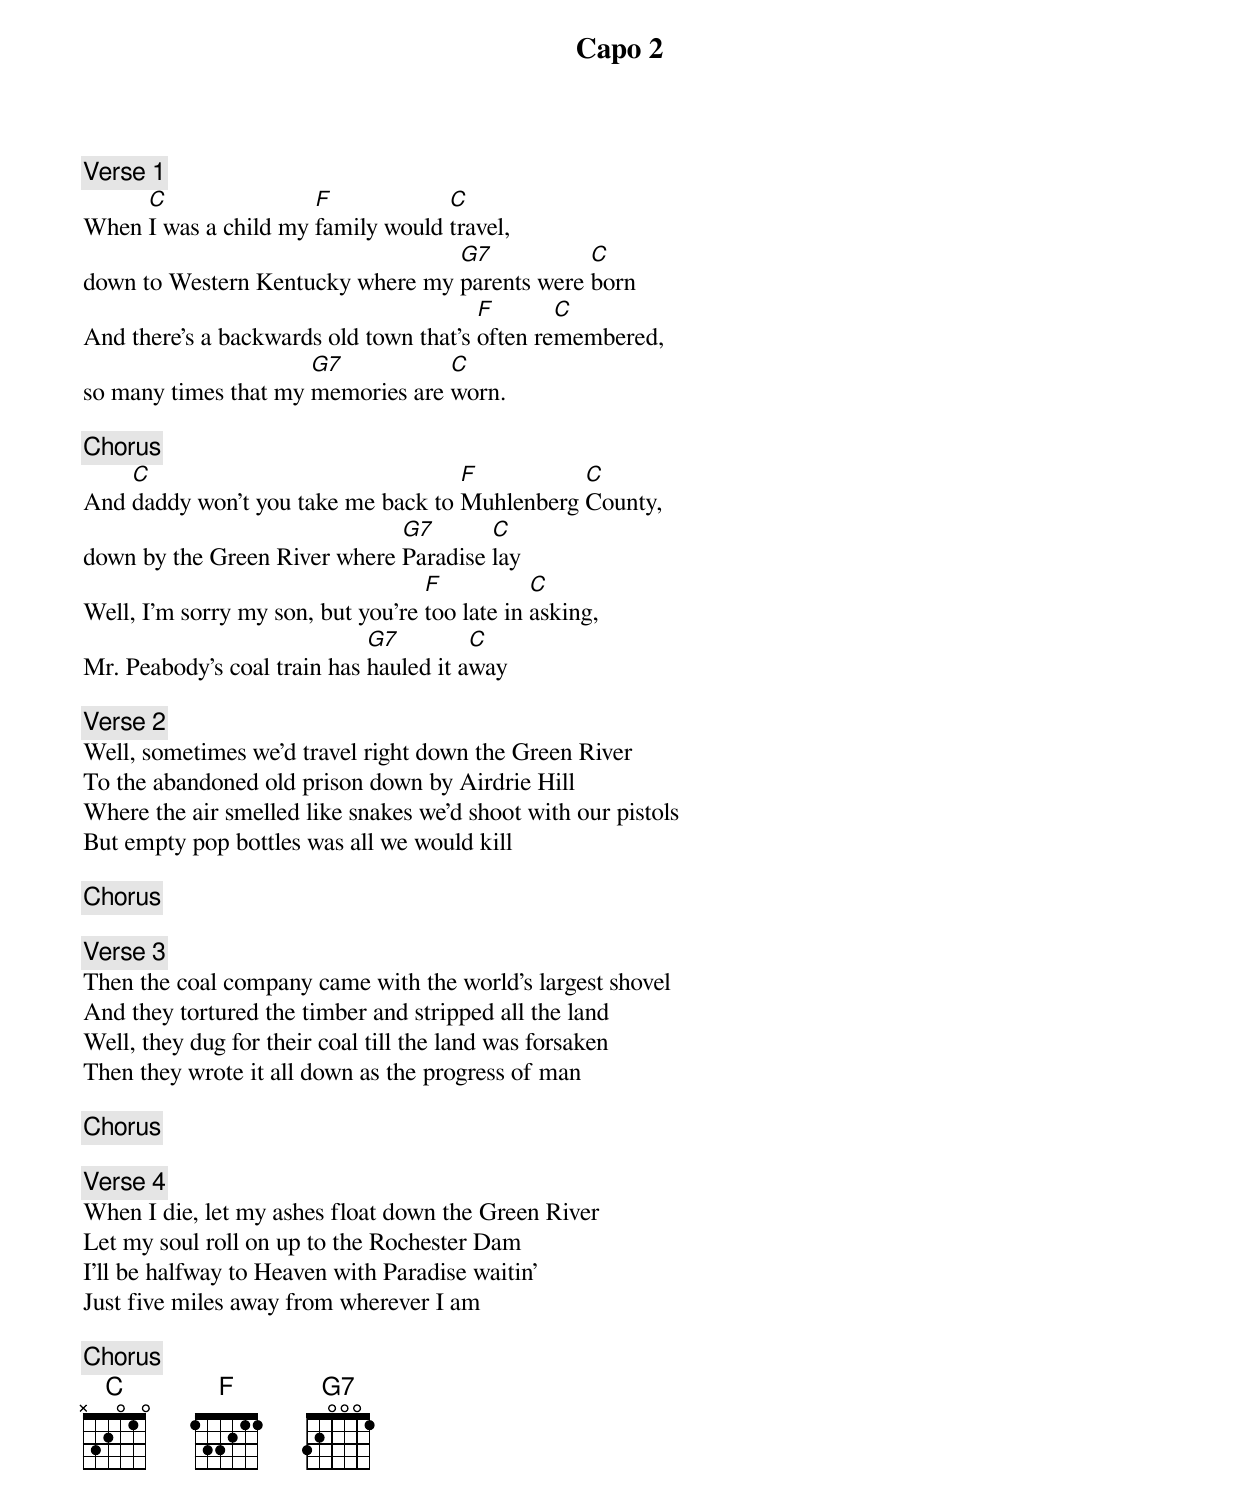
Capo 2

[Verse 1]
     C                F            C
When I was a child my family would travel,
                                  G7           C
down to Western Kentucky where my parents were born
                                        F       C
And there's a backwards old town that's often remembered,
                      G7           C
so many times that my memories are worn.

[Chorus]
    C                               F          C
And daddy won't you take me back to Muhlenberg County,
                              G7       C
down by the Green River where Paradise lay
                                   F           C
Well, I'm sorry my son, but you're too late in asking,
                             G7         C
Mr. Peabody's coal train has hauled it away

[Verse 2]
Well, sometimes we'd travel right down the Green River
To the abandoned old prison down by Airdrie Hill
Where the air smelled like snakes we'd shoot with our pistols
But empty pop bottles was all we would kill

[Chorus]

[Verse 3]
Then the coal company came with the world's largest shovel
And they tortured the timber and stripped all the land
Well, they dug for their coal till the land was forsaken
Then they wrote it all down as the progress of man

[Chorus]

[Verse 4]
When I die, let my ashes float down the Green River
Let my soul roll on up to the Rochester Dam
I'll be halfway to Heaven with Paradise waitin'
Just five miles away from wherever I am

[Chorus]
